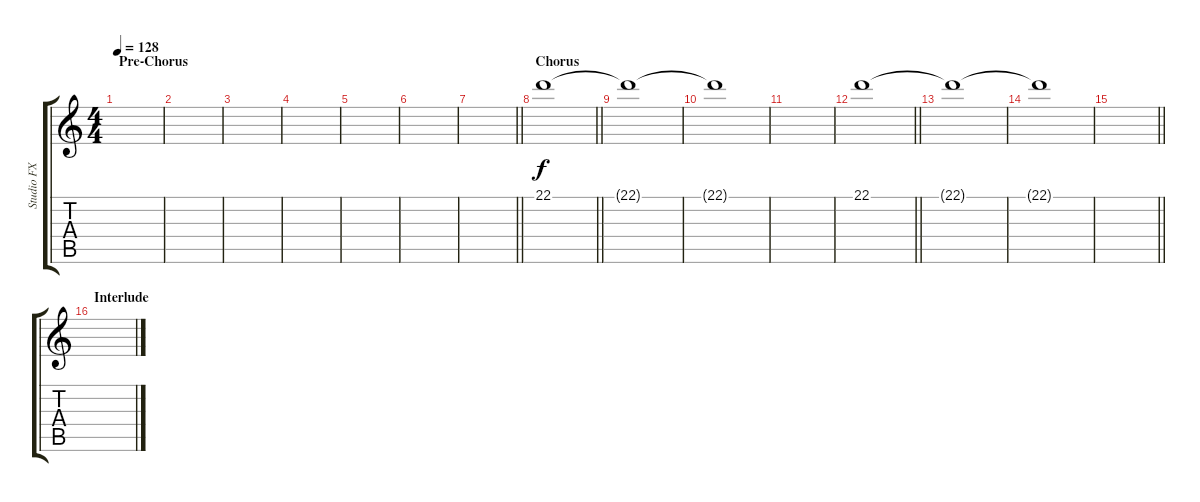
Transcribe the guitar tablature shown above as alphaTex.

\track ("Studio FX" "Studio FX") {instrument stringensemble1}
\staff {score tabs}
\tuning (E4 B3 G3 D3 A2 D2) {hide}
\ts (4 4)
\section ("" "Pre-Chorus")
\tempo 128
\clef g2
\ks c
|
|
|
|
|
|
\barLineRight lightlight
|
\section ("" "Chorus")
\barLineRight lightlight
22.1.1 |
22.1{t}.1 |
22.1{t}.1 |
|
\barLineRight lightlight
22.1.1 |
22.1{t}.1 |
22.1{t}.1 |
\barLineRight lightlight
|
\section ("" "Interlude")
